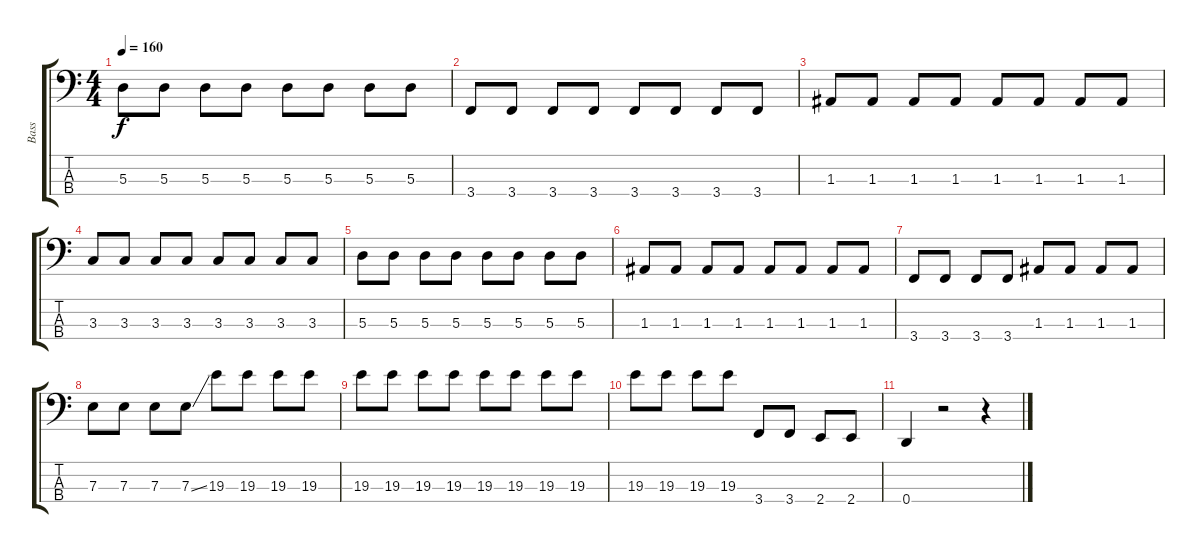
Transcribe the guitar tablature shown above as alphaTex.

\track ("Bass" "Bass") {instrument electricbasspick}
\staff {score tabs}
\tuning (G2 D2 A1 D1) {hide}
\ts (4 4)
\tempo 160
\clef f4
\ks c
5.3.8{dy f} 5.3.8 5.3.8 5.3.8 5.3.8 5.3.8 5.3.8 5.3.8 |
3.4.8 3.4.8 3.4.8 3.4.8 3.4.8 3.4.8 3.4.8 3.4.8 |
1.3.8 1.3.8 1.3.8 1.3.8 1.3.8 1.3.8 1.3.8 1.3.8 |
3.3.8 3.3.8 3.3.8 3.3.8 3.3.8 3.3.8 3.3.8 3.3.8 |
5.3.8 5.3.8 5.3.8 5.3.8 5.3.8 5.3.8 5.3.8 5.3.8 |
1.3.8 1.3.8 1.3.8 1.3.8 1.3.8 1.3.8 1.3.8 1.3.8 |
3.4.8 3.4.8 3.4.8 3.4.8 1.3.8 1.3.8 1.3.8 1.3.8 |
7.3.8 7.3.8 7.3.8 7.3{ss}.8 19.3.8 19.3.8 19.3.8 19.3.8 |
19.3.8 19.3.8 19.3.8 19.3.8 19.3.8 19.3.8 19.3.8 19.3.8 |
19.3.8 19.3.8 19.3.8 19.3.8 3.4.8 3.4.8 2.4.8 2.4.8 |
0.4.4 r.2 r.4
